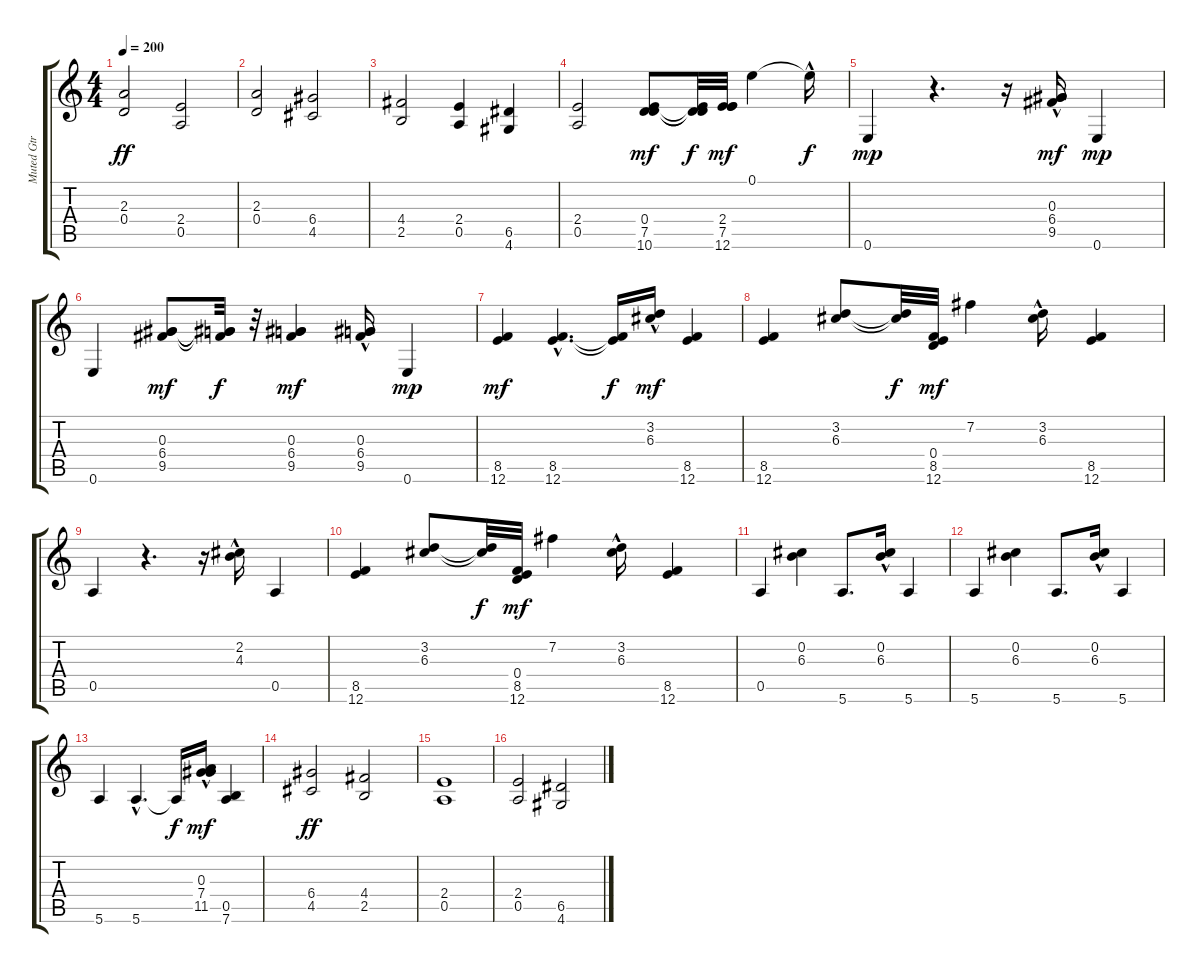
\track ("Muted Gtr " "Muted Gtr ") {instrument electricguitarmuted}
\staff {score tabs}
\tuning (E4 B3 G3 D3 A2 E2) {hide}
\ts (4 4)
\tempo 200
\clef g2
\ks c
(2.3 0.4).2{dy ff} (2.4 0.5).2 |
(2.3 0.4).2 (6.4 4.5).2 |
(4.4 2.5).2 (2.4 0.5).4 (6.5 4.6).4 |
(2.4 0.5).2 (0.4 7.5 10.6).8{dy mf} (0.4{t} 7.5{t} 10.6{t}).32{dy f} (2.4 7.5 12.6).32{dy mf} 0.1.4 0.1{hac t}.16{dy f} |
0.6.4{dy mp} r.4{d} r.16 (0.3{hac} 6.4{hac} 9.5{hac}).16{dy mf} 0.6.4{dy mp} |
0.6.4 (0.3 6.4 9.5).8{dy mf} (0.3{t} 6.4{t} 9.5{t}).32{dy f} r.32 (0.3 6.4 9.5).4{dy mf} (0.3{hac} 6.4{hac} 9.5{hac}).16 0.6.4{dy mp} |
(8.5 12.6).4{dy mf} (8.5{hac} 12.6{hac}).4{d} (8.5{t} 12.6{t}).16{dy f} (3.2{hac} 6.3{hac}).16{dy mf} (8.5 12.6).4 |
(8.5 12.6).4 (3.2 6.3).8 (3.2{t} 6.3{t}).32{dy f} (0.4 8.5 12.6).32{dy mf} 7.2.4 (3.2{hac} 6.3{hac}).16 (8.5 12.6).4 |
0.5.4 r.4{d} r.16 (2.2{hac} 4.3{hac}).16 0.5.4 |
(8.5 12.6).4 (3.2 6.3).8 (3.2{t} 6.3{t}).32{dy f} (0.4 8.5 12.6).32{dy mf} 7.2.4 (3.2{hac} 6.3{hac}).16 (8.5 12.6).4 |
0.5.4 (0.2 6.3).4 5.6.8{d} (0.2{hac} 6.3{hac}).16 5.6.4 |
5.6.4 (0.2 6.3).4 5.6.8{d} (0.2{hac} 6.3{hac}).16 5.6.4 |
5.6.4 5.6{hac}.4{d} 5.6{t}.16{dy f} (0.3{hac} 7.4{hac} 11.5{hac}).16{dy mf} (0.5 7.6).4 |
(6.4 4.5).2{dy ff} (4.4 2.5).2 |
(2.4 0.5).1 |
(2.4 0.5).2 (6.5 4.6).2
